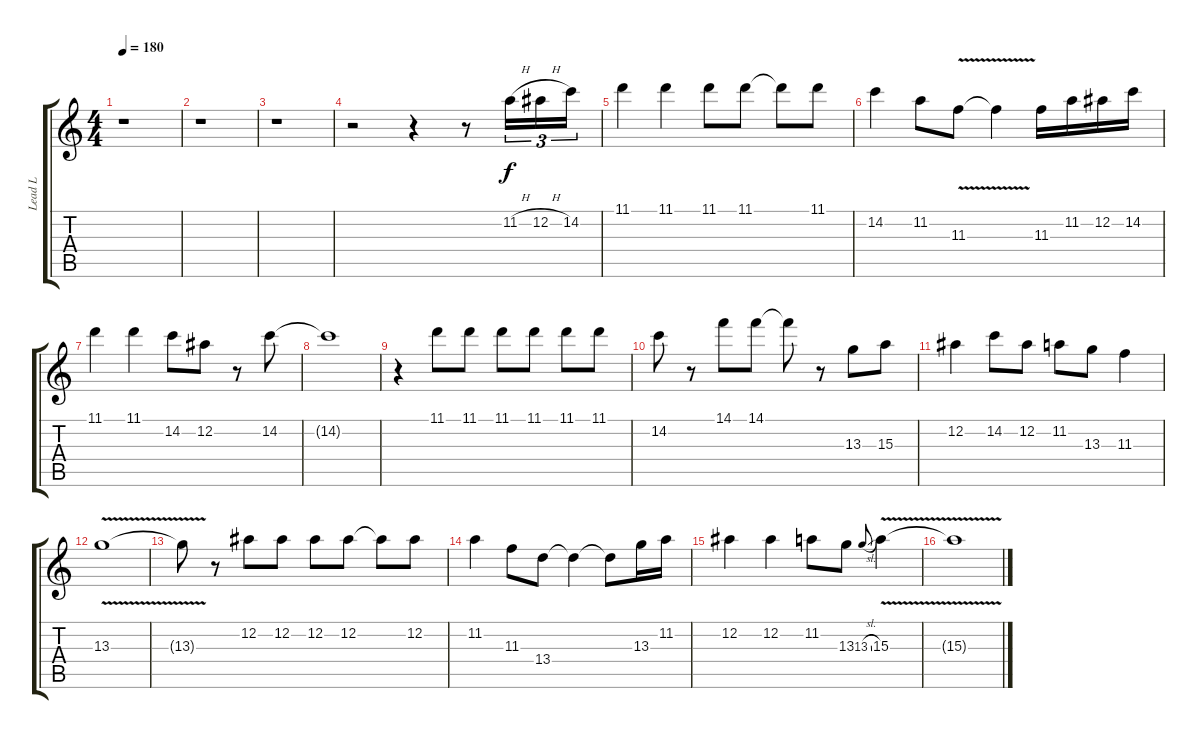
\track ("Lead L" "Lead L") {instrument distortionguitar}
\staff {score tabs}
\tuning (Eb4 Bb3 Gb3 Db3 Ab2 Eb2) {hide}
\ts (4 4)
\tempo 180
\clef g2
\ks c
r.1{dy f} |
r.1 |
r.1 |
r.2 r.4 r.8 11.2{h}.16{tu (3 2)} 12.2{h}.16{tu (3 2)} 14.2.16{tu (3 2)} |
11.1.4 11.1.4 11.1.8 11.1.8 11.1{t}.8 11.1.8 |
14.2.4 11.2.8 11.3{v}.8 11.3{t}.4 11.3.16 11.2.16 12.2.16 14.2.16 |
11.1.4 11.1.4 14.2.8 12.2.8 r.8 14.2.8 |
14.2{t}.1 |
r.4 11.1.8 11.1.8 11.1.8 11.1.8 11.1.8 11.1.8 |
14.2.8 r.8 14.1.8 14.1.8 14.1{t}.8 r.8 13.3.8 15.3.8 |
12.2.4 14.2.8 12.2.8 11.2.8 13.3.8 11.3.4 |
13.3{v}.1 |
13.3{t}.8 r.8 12.2.8 12.2.8 12.2.8 12.2.8 12.2{t}.8 12.2.8 |
11.2.4 11.3.8 13.4.8 13.4{t}.4 13.4{t}.8 13.3.16 11.2.16 |
12.2.4 12.2.4 11.2.8 13.3.8 13.3{sl}.8{gr onbeat} 15.3{v}.4 |
15.3{t}.1
